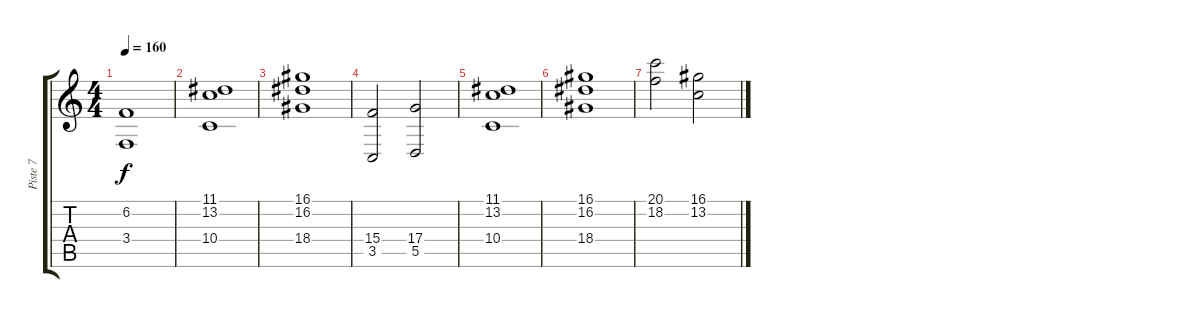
\track ("Piste 7" "Piste 7") {instrument tremolostrings}
\staff {score tabs}
\tuning (E4 B3 G3 D3 A2 E2) {hide}
\ts (4 4)
\tempo 160
\clef g2
\ks c
(6.2 3.4).1{dy f} |
(11.1 13.2 10.4).1 |
(16.1 16.2 18.4).1 |
(15.4 3.5).2 (17.4 5.5).2 |
(11.1 13.2 10.4).1 |
(16.1 16.2 18.4).1 |
(20.1 18.2).2 (16.1 13.2).2
